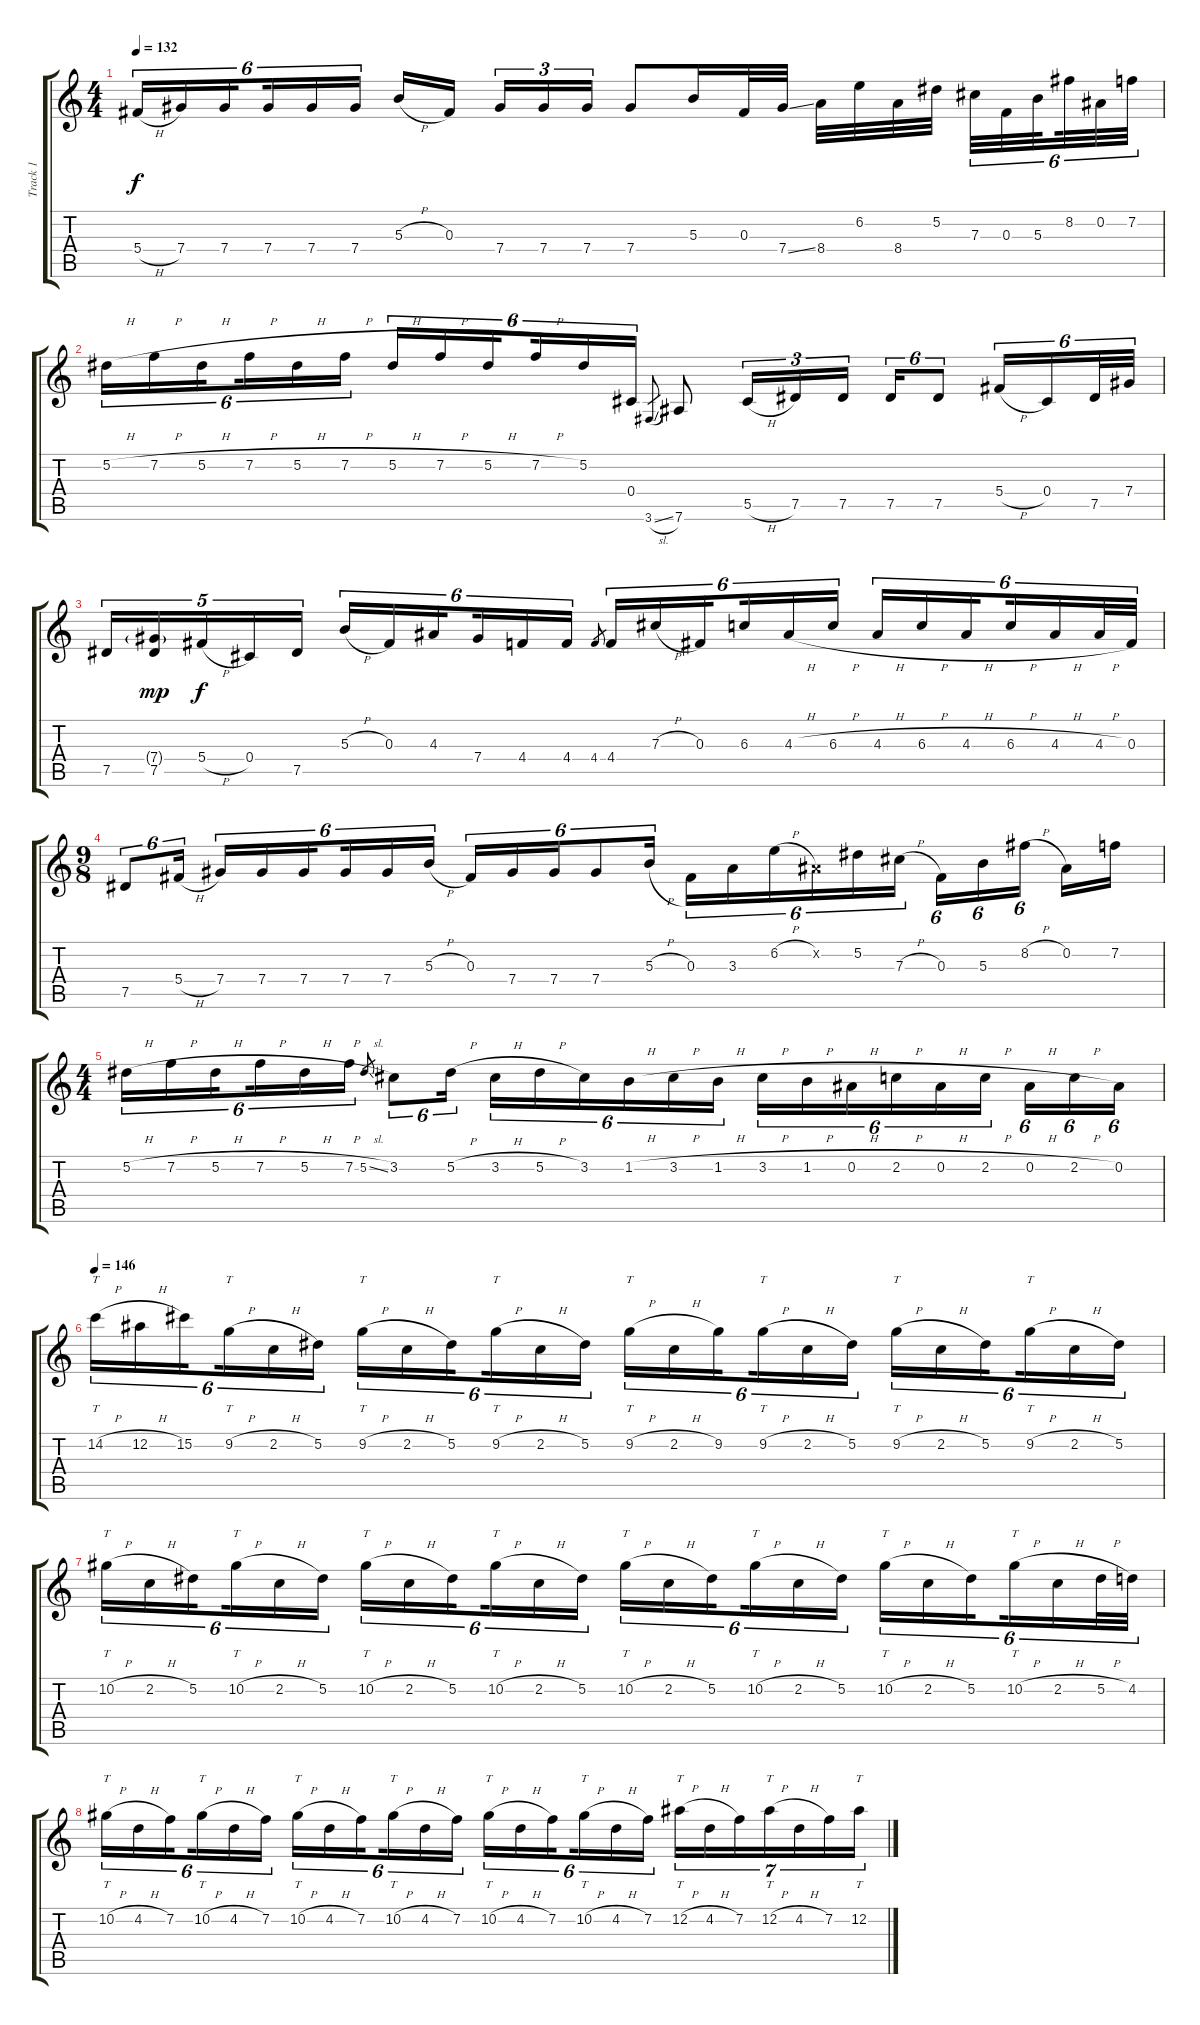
\track ("Track 1" "Track 1") {instrument distortionguitar}
\staff {score tabs}
\tuning (Eb4 Bb3 Gb3 Db3 Ab2 Eb2) {hide}
\ts (4 4)
\tempo 132
\clef g2
\ks c
5.4{h}.16{tu (6 4) dy f} 7.4.16{tu (6 4)} 7.4.16{tu (6 4) beam splitsecondary} 7.4.16{tu (6 4)} 7.4.16{tu (6 4)} 7.4.16{tu (6 4)} 5.3{h}.16 0.3.16{beam splitsecondary} 7.4.16{tu (3 2)} 7.4.16{tu (3 2)} 7.4.16{tu (3 2)} 7.4.8 5.3.16 0.3.32 7.4{ss}.32 8.4.32 6.2.32 8.4.32 5.2.32{beam splitsecondary} 7.3.32{tu (6 4)} 0.3.32{tu (6 4)} 5.3.32{tu (6 4) beam splitsecondary} 8.2.32{tu (6 4)} 0.2.32{tu (6 4)} 7.2.32{tu (6 4)} |
5.2{h}.16{tu (6 4)} 7.2{h}.16{tu (6 4)} 5.2{h}.16{tu (6 4) beam splitsecondary} 7.2{h}.16{tu (6 4)} 5.2{h}.16{tu (6 4)} 7.2{h}.16{tu (6 4)} 5.2{h}.16{tu (6 4)} 7.2{h}.16{tu (6 4)} 5.2{h}.16{tu (6 4) beam splitsecondary} 7.2{h}.16{tu (6 4)} 5.2.16{tu (6 4)} 0.4.16{tu (6 4)} 3.6{sl}.8{gr} 7.6.8 5.5{h}.16{tu (3 2)} 7.5.16{tu (3 2)} 7.5.16{tu (3 2)} 7.5.16{tu (6 4)} 7.5.8{tu (6 4)} 5.4{h}.16{tu (6 4)} 0.4.16{tu (6 4)} 7.5.32{tu (6 4)} 7.4.32{tu (6 4)} |
7.5.16{tu (5 4)} (7.4{g} 7.5).16{tu (5 4) dy mp} 5.4{h}.16{tu (5 4) dy f} 0.4.16{tu (5 4)} 7.5.16{tu (5 4)} 5.3{h}.16{tu (6 4)} 0.3.16{tu (6 4)} 4.3.16{tu (6 4) beam splitsecondary} 7.4.16{tu (6 4)} 4.4.16{tu (6 4)} 4.4.16{tu (6 4)} 4.4.8{gr} 4.4.16{tu (6 4)} 7.3{h}.16{tu (6 4)} 0.3.16{tu (6 4) beam splitsecondary} 6.3.16{tu (6 4)} 4.3{h}.16{tu (6 4)} 6.3{h}.16{tu (6 4)} 4.3{h}.16{tu (6 4)} 6.3{h}.16{tu (6 4)} 4.3{h}.16{tu (6 4) beam splitsecondary} 6.3{h}.16{tu (6 4)} 4.3{h}.16{tu (6 4)} 4.3{h}.32{tu (6 4)} 0.3.32{tu (6 4)} |
\ts (9 8)
7.5.8{tu (6 4)} 5.4{h}.16{tu (6 4) beam splitsecondary} 7.4.16{tu (6 4)} 7.4.16{tu (6 4)} 7.4.16{tu (6 4) beam splitsecondary} 7.4.16{tu (6 4)} 7.4.16{tu (6 4)} 5.3{h}.16{tu (6 4)} 0.3.16{tu (6 4)} 7.4.16{tu (6 4)} 7.4.16{tu (6 4)} 7.4.8{tu (6 4)} 5.3{h}.16{tu (6 4) beam splitsecondary} 0.3.16{tu (6 4)} 3.3.16{tu (6 4)} 6.2{h}.16{tu (6 4)} 0.2{x}.16{tu (6 4)} 5.2.16{tu (6 4)} 7.3{h}.16{tu (6 4) beam splitsecondary} 0.3.16{tu (6 4)} 5.3.16{tu (6 4)} 8.2{h}.16{tu (6 4) beam splitsecondary} 0.2.16 7.2.16 |
\ts (4 4)
5.2{h}.16{tu (6 4)} 7.2{h}.16{tu (6 4)} 5.2{h}.16{tu (6 4) beam splitsecondary} 7.2{h}.16{tu (6 4)} 5.2{h}.16{tu (6 4)} 7.2{h}.16{tu (6 4)} 5.2{sl}.8{gr} 3.2.8{tu (6 4)} 5.2{h}.16{tu (6 4) beam splitsecondary} 3.2{h}.16{tu (6 4)} 5.2{h}.16{tu (6 4)} 3.2.16{tu (6 4)} 1.2{h}.16{tu (6 4)} 3.2{h}.16{tu (6 4)} 1.2{h}.16{tu (6 4) beam splitsecondary} 3.2{h}.16{tu (6 4)} 1.2{h}.16{tu (6 4)} 0.2{h}.16{tu (6 4)} 2.2{h}.16{tu (6 4)} 0.2{h}.16{tu (6 4)} 2.2{h}.16{tu (6 4) beam splitsecondary} 0.2{h}.16{tu (6 4)} 2.2{h}.16{tu (6 4)} 0.2.16{tu (6 4)} |
\tempo 146
14.2{h}.16{tt tu (6 4)} 12.2{h}.16{tu (6 4)} 15.2.16{tu (6 4) beam splitsecondary} 9.2{h}.16{tt tu (6 4)} 2.2{h}.16{tu (6 4)} 5.2.16{tu (6 4)} 9.2{h}.16{tt tu (6 4)} 2.2{h}.16{tu (6 4)} 5.2.16{tu (6 4) beam splitsecondary} 9.2{h}.16{tt tu (6 4)} 2.2{h}.16{tu (6 4)} 5.2.16{tu (6 4)} 9.2{h}.16{tt tu (6 4)} 2.2{h}.16{tu (6 4)} 9.2.16{tu (6 4) beam splitsecondary} 9.2{h}.16{tt tu (6 4)} 2.2{h}.16{tu (6 4)} 5.2.16{tu (6 4)} 9.2{h}.16{tt tu (6 4)} 2.2{h}.16{tu (6 4)} 5.2.16{tu (6 4) beam splitsecondary} 9.2{h}.16{tt tu (6 4)} 2.2{h}.16{tu (6 4)} 5.2.16{tu (6 4)} |
10.2{h}.16{tt tu (6 4)} 2.2{h}.16{tu (6 4)} 5.2.16{tu (6 4) beam splitsecondary} 10.2{h}.16{tt tu (6 4)} 2.2{h}.16{tu (6 4)} 5.2.16{tu (6 4)} 10.2{h}.16{tt tu (6 4)} 2.2{h}.16{tu (6 4)} 5.2.16{tu (6 4) beam splitsecondary} 10.2{h}.16{tt tu (6 4)} 2.2{h}.16{tu (6 4)} 5.2.16{tu (6 4)} 10.2{h}.16{tt tu (6 4)} 2.2{h}.16{tu (6 4)} 5.2.16{tu (6 4) beam splitsecondary} 10.2{h}.16{tt tu (6 4)} 2.2{h}.16{tu (6 4)} 5.2.16{tu (6 4)} 10.2{h}.16{tt tu (6 4)} 2.2{h}.16{tu (6 4)} 5.2.16{tu (6 4) beam splitsecondary} 10.2{h}.16{tt tu (6 4)} 2.2{h}.16{tu (6 4)} 5.2{h}.32{tu (6 4)} 4.2.32{tu (6 4)} |
10.2{h}.16{tt tu (6 4)} 4.2{h}.16{tu (6 4)} 7.2.16{tu (6 4) beam splitsecondary} 10.2{h}.16{tt tu (6 4)} 4.2{h}.16{tu (6 4)} 7.2.16{tu (6 4)} 10.2{h}.16{tt tu (6 4)} 4.2{h}.16{tu (6 4)} 7.2.16{tu (6 4) beam splitsecondary} 10.2{h}.16{tt tu (6 4)} 4.2{h}.16{tu (6 4)} 7.2.16{tu (6 4)} 10.2{h}.16{tt tu (6 4)} 4.2{h}.16{tu (6 4)} 7.2.16{tu (6 4) beam splitsecondary} 10.2{h}.16{tt tu (6 4)} 4.2{h}.16{tu (6 4)} 7.2.16{tu (6 4)} 12.2{h}.16{tt tu (7 4)} 4.2{h}.16{tu (7 4)} 7.2.16{tu (7 4)} 12.2{h}.16{tt tu (7 4)} 4.2{h}.16{tu (7 4)} 7.2.16{tu (7 4)} 12.2{h}.16{tt tu (7 4)}
